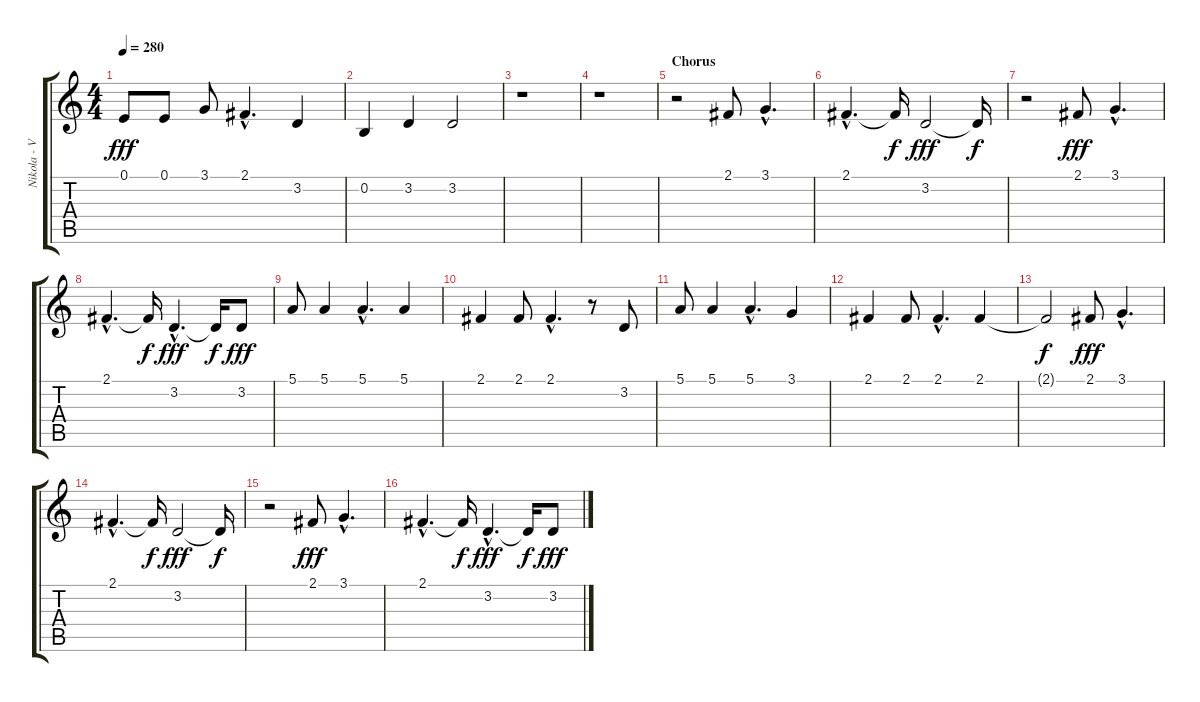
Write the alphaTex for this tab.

\track ("Nikola - Vocal" "Nikola - V") {instrument flute}
\staff {score tabs}
\tuning (E4 B3 G3 D3 A2 E2) {hide}
\ts (4 4)
\tempo 280
\clef g2
\ks c
0.1.8{dy fff} 0.1.8 3.1.8 2.1{hac}.4{d} 3.2.4 |
0.2.4 3.2.4 3.2.2 |
r.1 |
r.1 |
\section ("" "Chorus")
r.2 2.1.8 3.1{hac}.4{d} |
2.1{hac}.4{d} 2.1{t}.16{dy f} 3.2.2{dy fff} 3.2{t}.16{dy f} |
r.2 2.1.8{dy fff} 3.1{hac}.4{d} |
2.1{hac}.4{d} 2.1{t}.16{dy f} 3.2{hac}.4{d dy fff} 3.2{t}.16{dy f} 3.2.8{dy fff} |
5.1.8 5.1.4 5.1{hac}.4{d} 5.1.4 |
2.1.4 2.1.8 2.1{hac}.4{d} r.8 3.2.8 |
5.1.8 5.1.4 5.1{hac}.4{d} 3.1.4 |
2.1.4 2.1.8 2.1{hac}.4{d} 2.1.4 |
2.1{t}.2{dy f} 2.1.8{dy fff} 3.1{hac}.4{d} |
2.1{hac}.4{d} 2.1{t}.16{dy f} 3.2.2{dy fff} 3.2{t}.16{dy f} |
r.2 2.1.8{dy fff} 3.1{hac}.4{d} |
2.1{hac}.4{d} 2.1{t}.16{dy f} 3.2{hac}.4{d dy fff} 3.2{t}.16{dy f} 3.2.8{dy fff}
